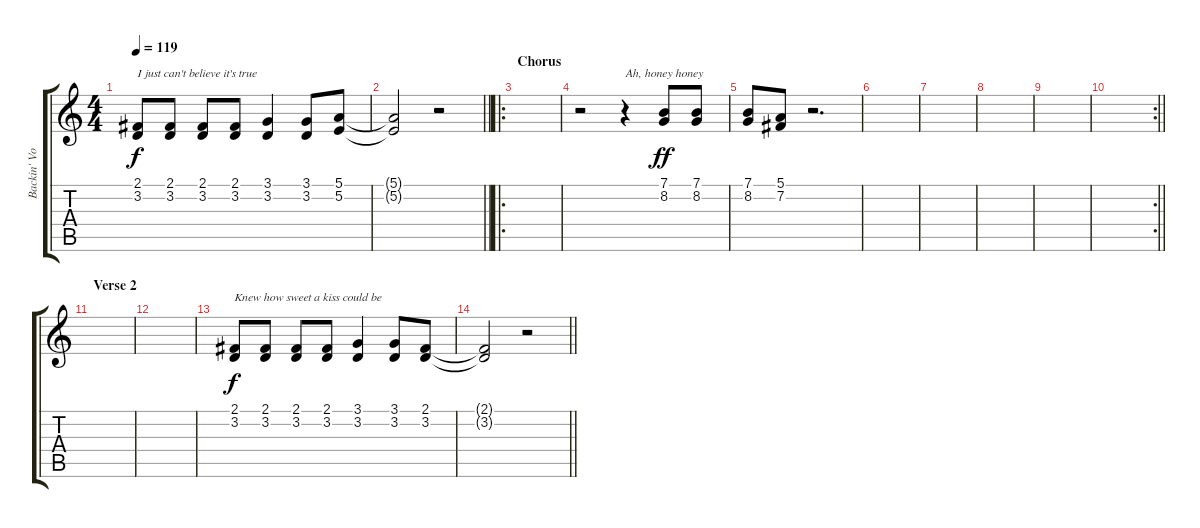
\track ("Backin' Vocals" "Backin' Vo") {instrument choiraahs}
\staff {score tabs}
\tuning (E4 B3 G3 D3 A2 E2) {hide}
\ts (4 4)
\tempo 119
\clef g2
\ks c
(2.1 3.2).8{txt "I just can't believe it's true" dy f} (2.1 3.2).8 (2.1 3.2).8 (2.1 3.2).8 (3.1 3.2).4 (3.1 3.2).8 (5.1 5.2).8 |
\barLineRight lightlight
(5.1{t} 5.2{t}).2 r.2 |
\ro
\section ("" "Chorus")
|
r.2 r.4{txt "Ah, honey honey"} (7.1 8.2).8{dy ff} (7.1 8.2).8 |
(7.1 8.2).8 (5.1 7.2).8 r.2{d} |
|
|
|
|
\rc 2
\barLineRight lightlight
|
\section ("" "Verse 2")
|
|
(2.1 3.2).8{txt "Knew how sweet a kiss could be" dy f} (2.1 3.2).8 (2.1 3.2).8 (2.1 3.2).8 (3.1 3.2).4 (3.1 3.2).8 (2.1 3.2).8 |
\barLineRight lightlight
(2.1{t} 3.2{t}).2 r.2
